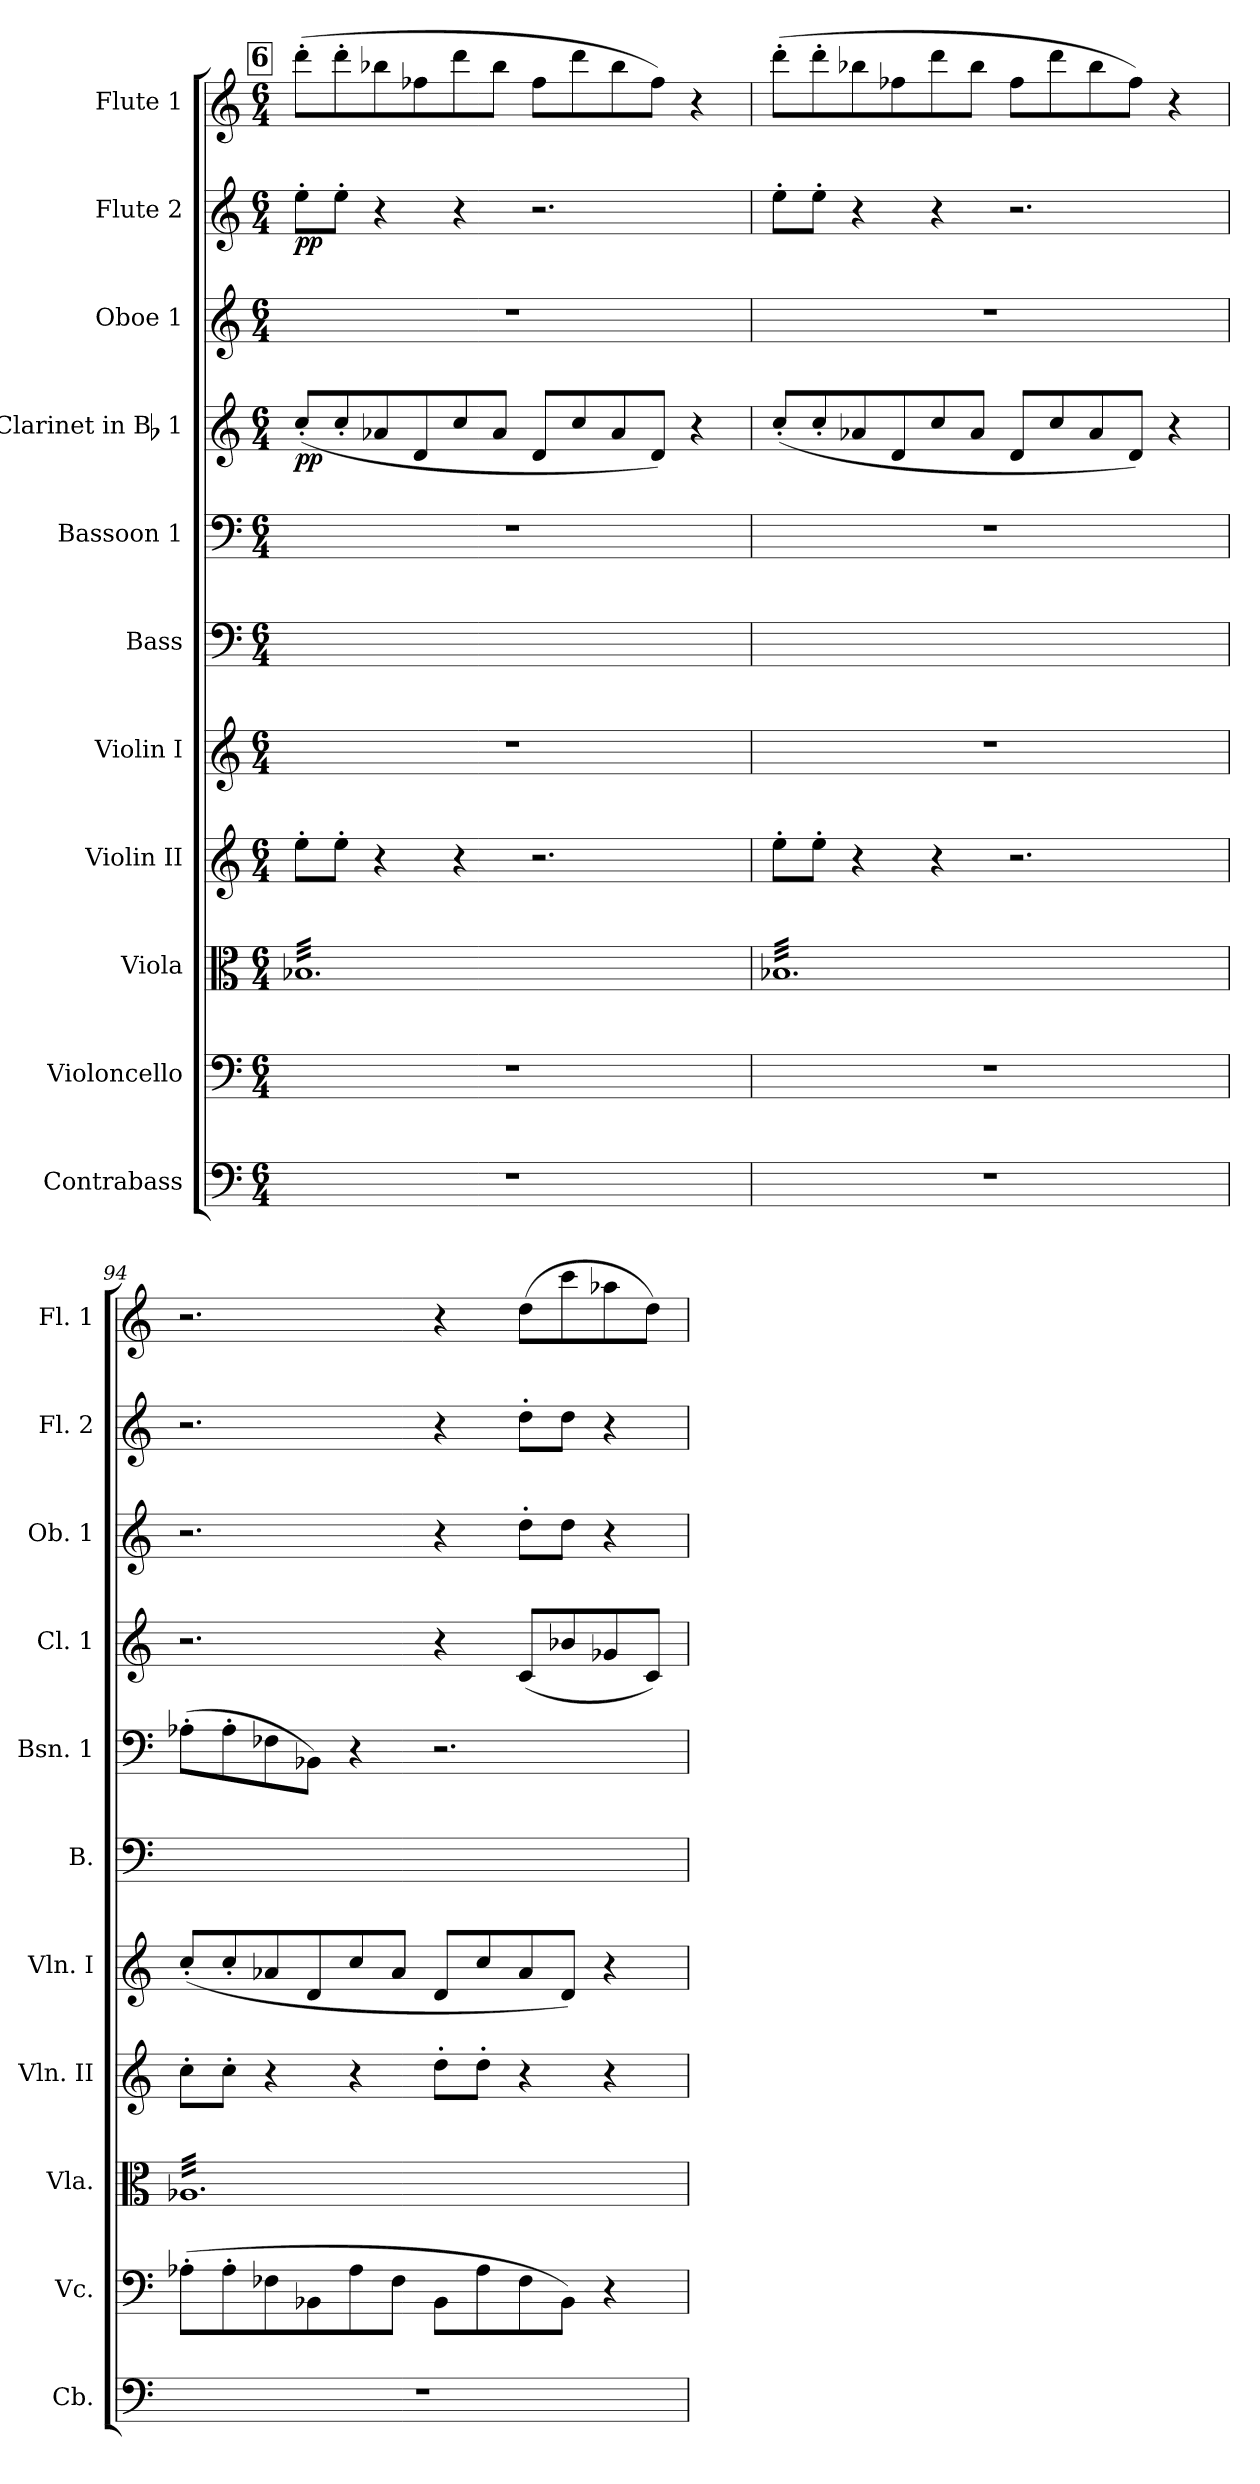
**kern	**kern	**kern	**kern	**kern	**kern	**kern	**kern	**dynam	**kern	**kern	**dynam	**kern
*part11	*part10	*part9	*part8	*part7	*part6	*part5	*part4	*part4	*part3	*part2	*part2	*part1
*staff11	*staff10	*staff9	*staff8	*staff7	*staff6	*staff5	*staff4	*staff4	*staff3	*staff2	*staff2	*staff1
*I"Contrabass	*I"Violoncello	*I"Viola	*I"Violin II	*I"Violin I	*I"Bass	*I"Bassoon 1	*I"Clarinet in Bb 1	*	*I"Oboe 1	*I"Flute 2	*	*I"Flute 1
*I'Cb.	*I'Vc.	*I'Vla.	*I'Vln. II	*I'Vln. I	*I'B.	*I'Bsn. 1	*I'Cl. 1	*	*I'Ob. 1	*I'Fl. 2	*	*I'Fl. 1
*clefF4	*clefF4	*clefC3	*clefG2	*clefG2	*clefF4	*clefF4	*clefG2	*	*clefG2	*clefG2	*	*clefG2
*ITrd7c12	*	*	*	*	*	*	*ITrd1c2	*	*	*	*	*
*k[]	*k[]	*k[]	*k[]	*k[]	*k[]	*k[]	*k[b-e-]	*	*k[]	*k[]	*	*k[]
*C:	*C:	*C:	*C:	*C:	*C:	*C:	*B-:	*	*C:	*C:	*	*C:
*M6/4	*M6/4	*M6/4	*M6/4	*M6/4	*M6/4	*M6/4	*M6/4	*	*M6/4	*M6/4	*	*M6/4
!!LO:REH:place=s1:t=6
=92	=92	=92	=92	=92	=92	=92	=92	=92	=92	=92	=92	=92
*	*	*tremolo	*	*	*	*	*	*	*	*	*	*
2%3r	2%3r	32B-XLLL	8ee'L	2%3r	2%3ryy	2%3r	(8b-'L	pp	2%3r	8ee'L	pp	(8ddd'L
.	.	32B-X	.	.	.	.	.	.	.	.	.	.
.	.	32B-X	.	.	.	.	.	.	.	.	.	.
.	.	32B-X	.	.	.	.	.	.	.	.	.	.
.	.	32B-X	8ee'J	.	.	.	8b-'	.	.	8ee'J	.	8ddd'
.	.	32B-X	.	.	.	.	.	.	.	.	.	.
.	.	32B-X	.	.	.	.	.	.	.	.	.	.
.	.	32B-X	.	.	.	.	.	.	.	.	.	.
.	.	32B-X	4r	.	.	.	8g-X	.	.	4r	.	8bb-X
.	.	32B-X	.	.	.	.	.	.	.	.	.	.
.	.	32B-X	.	.	.	.	.	.	.	.	.	.
.	.	32B-X	.	.	.	.	.	.	.	.	.	.
.	.	32B-X	.	.	.	.	8c	.	.	.	.	8ff-X
.	.	32B-X	.	.	.	.	.	.	.	.	.	.
.	.	32B-X	.	.	.	.	.	.	.	.	.	.
.	.	32B-X	.	.	.	.	.	.	.	.	.	.
.	.	32B-X	4r	.	.	.	8b-	.	.	4r	.	8ddd
.	.	32B-X	.	.	.	.	.	.	.	.	.	.
.	.	32B-X	.	.	.	.	.	.	.	.	.	.
.	.	32B-X	.	.	.	.	.	.	.	.	.	.
.	.	32B-X	.	.	.	.	8g-J	.	.	.	.	8bb-J
.	.	32B-X	.	.	.	.	.	.	.	.	.	.
.	.	32B-X	.	.	.	.	.	.	.	.	.	.
.	.	32B-X	.	.	.	.	.	.	.	.	.	.
.	.	32B-X	2.r	.	.	.	8cL	.	.	2.r	.	8ff-L
.	.	32B-X	.	.	.	.	.	.	.	.	.	.
.	.	32B-X	.	.	.	.	.	.	.	.	.	.
.	.	32B-X	.	.	.	.	.	.	.	.	.	.
.	.	32B-X	.	.	.	.	8b-	.	.	.	.	8ddd
.	.	32B-X	.	.	.	.	.	.	.	.	.	.
.	.	32B-X	.	.	.	.	.	.	.	.	.	.
.	.	32B-X	.	.	.	.	.	.	.	.	.	.
.	.	32B-X	.	.	.	.	8g-	.	.	.	.	8bb-
.	.	32B-X	.	.	.	.	.	.	.	.	.	.
.	.	32B-X	.	.	.	.	.	.	.	.	.	.
.	.	32B-X	.	.	.	.	.	.	.	.	.	.
.	.	32B-X	.	.	.	.	8cJ)	.	.	.	.	8ff-J)
.	.	32B-X	.	.	.	.	.	.	.	.	.	.
.	.	32B-X	.	.	.	.	.	.	.	.	.	.
.	.	32B-X	.	.	.	.	.	.	.	.	.	.
.	.	32B-X	.	.	.	.	4r	.	.	.	.	4r
.	.	32B-X	.	.	.	.	.	.	.	.	.	.
.	.	32B-X	.	.	.	.	.	.	.	.	.	.
.	.	32B-X	.	.	.	.	.	.	.	.	.	.
.	.	32B-X	.	.	.	.	.	.	.	.	.	.
.	.	32B-X	.	.	.	.	.	.	.	.	.	.
.	.	32B-X	.	.	.	.	.	.	.	.	.	.
.	.	32B-XJJJ	.	.	.	.	.	.	.	.	.	.
=93	=93	=93	=93	=93	=93	=93	=93	=93	=93	=93	=93	=93
2%3r	2%3r	32B-XLLL	8ee'L	2%3r	2%3ryy	2%3r	(8b-'L	.	2%3r	8ee'L	.	(8ddd'L
.	.	32B-X	.	.	.	.	.	.	.	.	.	.
.	.	32B-X	.	.	.	.	.	.	.	.	.	.
.	.	32B-X	.	.	.	.	.	.	.	.	.	.
.	.	32B-X	8ee'J	.	.	.	8b-'	.	.	8ee'J	.	8ddd'
.	.	32B-X	.	.	.	.	.	.	.	.	.	.
.	.	32B-X	.	.	.	.	.	.	.	.	.	.
.	.	32B-X	.	.	.	.	.	.	.	.	.	.
.	.	32B-X	4r	.	.	.	8g-X	.	.	4r	.	8bb-X
.	.	32B-X	.	.	.	.	.	.	.	.	.	.
.	.	32B-X	.	.	.	.	.	.	.	.	.	.
.	.	32B-X	.	.	.	.	.	.	.	.	.	.
.	.	32B-X	.	.	.	.	8c	.	.	.	.	8ff-X
.	.	32B-X	.	.	.	.	.	.	.	.	.	.
.	.	32B-X	.	.	.	.	.	.	.	.	.	.
.	.	32B-X	.	.	.	.	.	.	.	.	.	.
.	.	32B-X	4r	.	.	.	8b-	.	.	4r	.	8ddd
.	.	32B-X	.	.	.	.	.	.	.	.	.	.
.	.	32B-X	.	.	.	.	.	.	.	.	.	.
.	.	32B-X	.	.	.	.	.	.	.	.	.	.
.	.	32B-X	.	.	.	.	8g-J	.	.	.	.	8bb-J
.	.	32B-X	.	.	.	.	.	.	.	.	.	.
.	.	32B-X	.	.	.	.	.	.	.	.	.	.
.	.	32B-X	.	.	.	.	.	.	.	.	.	.
.	.	32B-X	2.r	.	.	.	8cL	.	.	2.r	.	8ff-L
.	.	32B-X	.	.	.	.	.	.	.	.	.	.
.	.	32B-X	.	.	.	.	.	.	.	.	.	.
.	.	32B-X	.	.	.	.	.	.	.	.	.	.
.	.	32B-X	.	.	.	.	8b-	.	.	.	.	8ddd
.	.	32B-X	.	.	.	.	.	.	.	.	.	.
.	.	32B-X	.	.	.	.	.	.	.	.	.	.
.	.	32B-X	.	.	.	.	.	.	.	.	.	.
.	.	32B-X	.	.	.	.	8g-	.	.	.	.	8bb-
.	.	32B-X	.	.	.	.	.	.	.	.	.	.
.	.	32B-X	.	.	.	.	.	.	.	.	.	.
.	.	32B-X	.	.	.	.	.	.	.	.	.	.
.	.	32B-X	.	.	.	.	8cJ)	.	.	.	.	8ff-J)
.	.	32B-X	.	.	.	.	.	.	.	.	.	.
.	.	32B-X	.	.	.	.	.	.	.	.	.	.
.	.	32B-X	.	.	.	.	.	.	.	.	.	.
.	.	32B-X	.	.	.	.	4r	.	.	.	.	4r
.	.	32B-X	.	.	.	.	.	.	.	.	.	.
.	.	32B-X	.	.	.	.	.	.	.	.	.	.
.	.	32B-X	.	.	.	.	.	.	.	.	.	.
.	.	32B-X	.	.	.	.	.	.	.	.	.	.
.	.	32B-X	.	.	.	.	.	.	.	.	.	.
.	.	32B-X	.	.	.	.	.	.	.	.	.	.
.	.	32B-XJJJ	.	.	.	.	.	.	.	.	.	.
=94	=94	=94	=94	=94	=94	=94	=94	=94	=94	=94	=94	=94
2%3r	(8A-X'L	32A-XLLL	8cc'L	(8cc'L	2%3ryy	(8A-X'L	2.r	.	2.r	2.r	.	2.r
.	.	32A-X	.	.	.	.	.	.	.	.	.	.
.	.	32A-X	.	.	.	.	.	.	.	.	.	.
.	.	32A-X	.	.	.	.	.	.	.	.	.	.
.	8A-'	32A-X	8cc'J	8cc'	.	8A-'	.	.	.	.	.	.
.	.	32A-X	.	.	.	.	.	.	.	.	.	.
.	.	32A-X	.	.	.	.	.	.	.	.	.	.
.	.	32A-X	.	.	.	.	.	.	.	.	.	.
.	8F-X	32A-X	4r	8a-X	.	8F-X	.	.	.	.	.	.
.	.	32A-X	.	.	.	.	.	.	.	.	.	.
.	.	32A-X	.	.	.	.	.	.	.	.	.	.
.	.	32A-X	.	.	.	.	.	.	.	.	.	.
.	8BB-X	32A-X	.	8d	.	8BB-XJ)	.	.	.	.	.	.
.	.	32A-X	.	.	.	.	.	.	.	.	.	.
.	.	32A-X	.	.	.	.	.	.	.	.	.	.
.	.	32A-X	.	.	.	.	.	.	.	.	.	.
.	8A-	32A-X	4r	8cc	.	4r	.	.	.	.	.	.
.	.	32A-X	.	.	.	.	.	.	.	.	.	.
.	.	32A-X	.	.	.	.	.	.	.	.	.	.
.	.	32A-X	.	.	.	.	.	.	.	.	.	.
.	8F-J	32A-X	.	8a-J	.	.	.	.	.	.	.	.
.	.	32A-X	.	.	.	.	.	.	.	.	.	.
.	.	32A-X	.	.	.	.	.	.	.	.	.	.
.	.	32A-X	.	.	.	.	.	.	.	.	.	.
.	8BB-L	32A-X	8dd'L	8dL	.	2.r	4r	.	4r	4r	.	4r
.	.	32A-X	.	.	.	.	.	.	.	.	.	.
.	.	32A-X	.	.	.	.	.	.	.	.	.	.
.	.	32A-X	.	.	.	.	.	.	.	.	.	.
.	8A-	32A-X	8dd'J	8cc	.	.	.	.	.	.	.	.
.	.	32A-X	.	.	.	.	.	.	.	.	.	.
.	.	32A-X	.	.	.	.	.	.	.	.	.	.
.	.	32A-X	.	.	.	.	.	.	.	.	.	.
.	8F-	32A-X	4r	8a-	.	.	(8B-L	.	8dd'L	8dd'L	.	(8ddL
.	.	32A-X	.	.	.	.	.	.	.	.	.	.
.	.	32A-X	.	.	.	.	.	.	.	.	.	.
.	.	32A-X	.	.	.	.	.	.	.	.	.	.
.	8BB-J)	32A-X	.	8dJ)	.	.	8a-X	.	8ddJ	8ddJ	.	8ccc
.	.	32A-X	.	.	.	.	.	.	.	.	.	.
.	.	32A-X	.	.	.	.	.	.	.	.	.	.
.	.	32A-X	.	.	.	.	.	.	.	.	.	.
.	4r	32A-X	4r	4r	.	.	8f-X	.	4r	4r	.	8aa-X
.	.	32A-X	.	.	.	.	.	.	.	.	.	.
.	.	32A-X	.	.	.	.	.	.	.	.	.	.
.	.	32A-X	.	.	.	.	.	.	.	.	.	.
.	.	32A-X	.	.	.	.	8B-J)	.	.	.	.	8ddJ)
.	.	32A-X	.	.	.	.	.	.	.	.	.	.
.	.	32A-X	.	.	.	.	.	.	.	.	.	.
.	.	32A-XJJJ	.	.	.	.	.	.	.	.	.	.
*	*	*Xtremolo	*	*	*	*	*	*	*	*	*	*
=	=	=	=	=	=	=	=	=	=	=	=	=
*-	*-	*-	*-	*-	*-	*-	*-	*-	*-	*-	*-	*-
